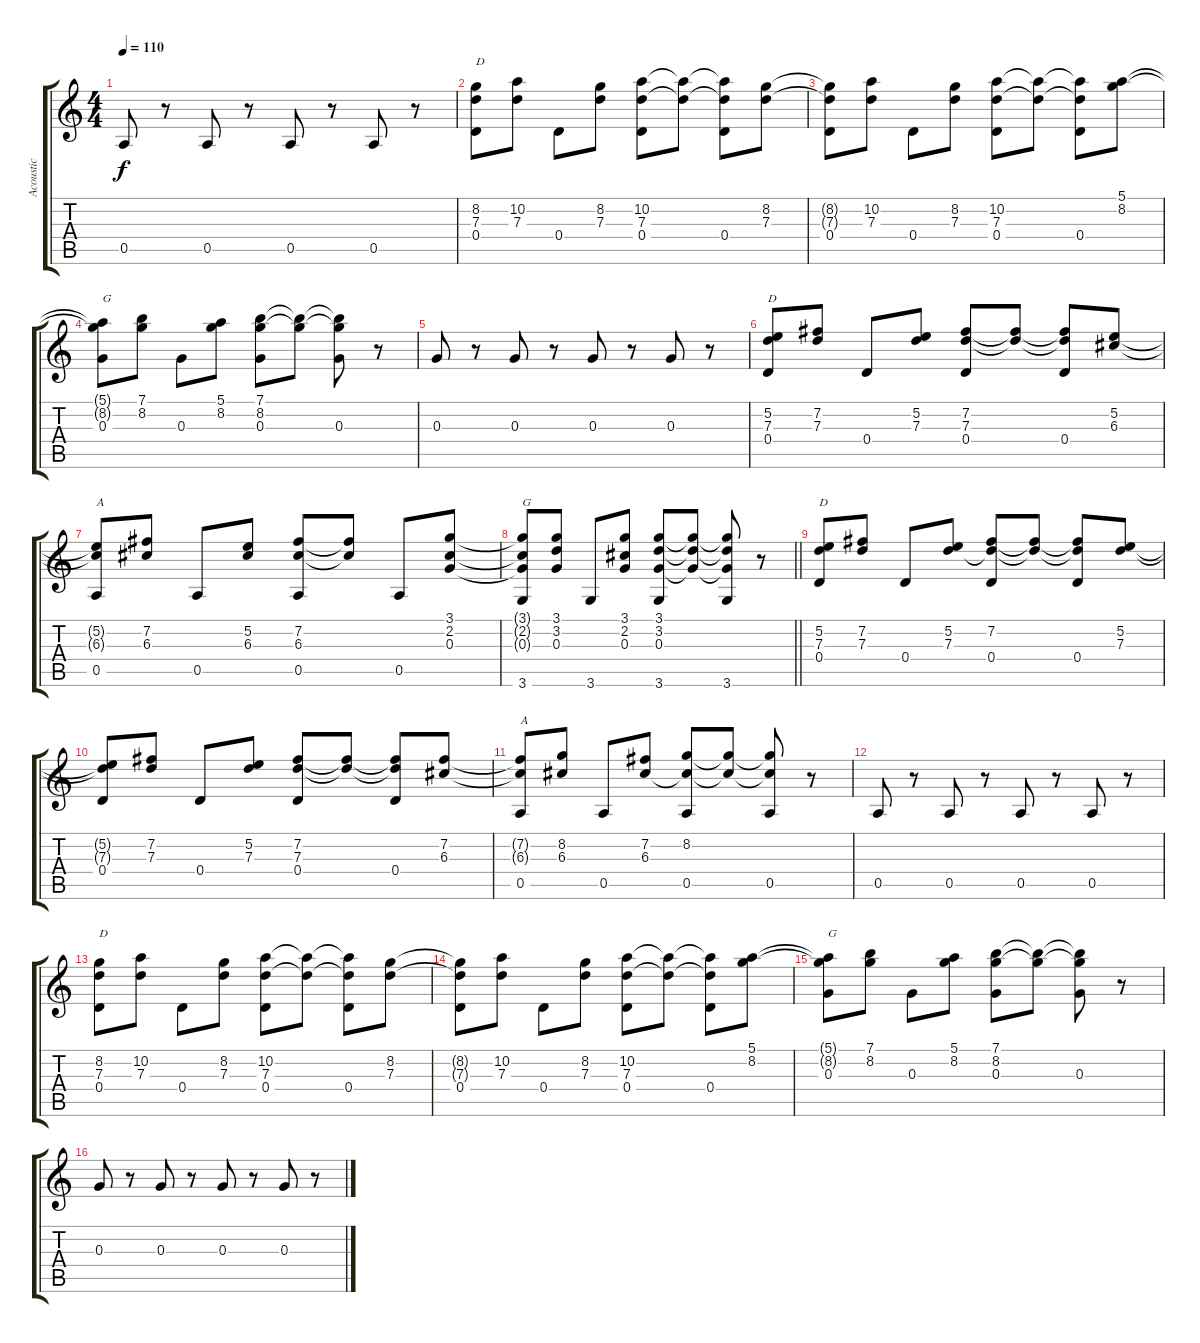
\track ("Acoustic" "Acoustic") {solo instrument acousticguitarsteel}
\staff {score tabs}
\tuning (E4 B3 G3 D3 A2 E2) {hide}
\ts (4 4)
\tempo 110
\clef g2
\ks c
0.5.8{dy f} r.8 0.5.8 r.8 0.5.8 r.8 0.5.8 r.8 |
(8.2 7.3 0.4).8{txt "D"} (10.2 7.3).8 0.4.8 (8.2 7.3).8 (10.2 7.3 0.4).8 (10.2{t} 7.3{t}).8 (10.2{t} 7.3{t} 0.4).8 (8.2 7.3).8 |
(8.2{t} 7.3{t} 0.4).8 (10.2 7.3).8 0.4.8 (8.2 7.3).8 (10.2 7.3 0.4).8 (10.2{t} 7.3{t}).8 (10.2{t} 7.3{t} 0.4).8 (5.1 8.2).8 |
(5.1{t} 8.2{t} 0.3).8{txt "G"} (7.1 8.2).8 0.3.8 (5.1 8.2).8 (7.1 8.2 0.3).8 (7.1{t} 8.2{t}).8 (7.1{t} 8.2{t} 0.3).8 r.8 |
0.3.8 r.8 0.3.8 r.8 0.3.8 r.8 0.3.8 r.8 |
(5.2 7.3 0.4).8{txt "D"} (7.2 7.3).8 0.4.8 (5.2 7.3).8 (7.2 7.3 0.4).8 (7.2{t} 7.3{t}).8 (7.2{t} 7.3{t} 0.4).8 (5.2 6.3).8 |
(5.2{t} 6.3{t} 0.5).8{txt "A"} (7.2 6.3).8 0.5.8 (5.2 6.3).8 (7.2 6.3 0.5).8 (7.2{t} 6.3{t}).8 0.5.8 (3.1 2.2 0.3).8 |
\barLineRight lightlight
(3.1{t} 2.2{t} 0.3{t} 3.6).8{txt "G"} (3.1 3.2 0.3).8 3.6.8 (3.1 2.2 0.3).8 (3.1 3.2 0.3 3.6).8 (3.1{t} 3.2{t} 0.3{t}).8 (3.1{t} 3.2{t} 0.3{t} 3.6).8 r.8 |
(5.2 7.3 0.4).8{txt "D"} (7.2 7.3).8 0.4.8 (5.2 7.3).8 (7.2 7.3{t} 0.4).8 (7.2{t} 7.3{t}).8 (7.2{t} 7.3{t} 0.4).8 (5.2 7.3).8 |
(5.2{t} 7.3{t} 0.4).8 (7.2 7.3).8 0.4.8 (5.2 7.3).8 (7.2 7.3 0.4).8 (7.2{t} 7.3{t}).8 (7.2{t} 7.3{t} 0.4).8 (7.2 6.3).8 |
(7.2{t} 6.3{t} 0.5).8{txt "A"} (8.2 6.3).8 0.5.8 (7.2 6.3).8 (8.2 6.3{t} 0.5).8 (8.2{t} 6.3{t}).8 (8.2{t} 6.3{t} 0.5).8 r.8 |
0.5.8 r.8 0.5.8 r.8 0.5.8 r.8 0.5.8 r.8 |
(8.2 7.3 0.4).8{txt "D"} (10.2 7.3).8 0.4.8 (8.2 7.3).8 (10.2 7.3 0.4).8 (10.2{t} 7.3{t}).8 (10.2{t} 7.3{t} 0.4).8 (8.2 7.3).8 |
(8.2{t} 7.3{t} 0.4).8 (10.2 7.3).8 0.4.8 (8.2 7.3).8 (10.2 7.3 0.4).8 (10.2{t} 7.3{t}).8 (10.2{t} 7.3{t} 0.4).8 (5.1 8.2).8 |
(5.1{t} 8.2{t} 0.3).8{txt "G"} (7.1 8.2).8 0.3.8 (5.1 8.2).8 (7.1 8.2 0.3).8 (7.1{t} 8.2{t}).8 (7.1{t} 8.2{t} 0.3).8 r.8 |
0.3.8 r.8 0.3.8 r.8 0.3.8 r.8 0.3.8 r.8
